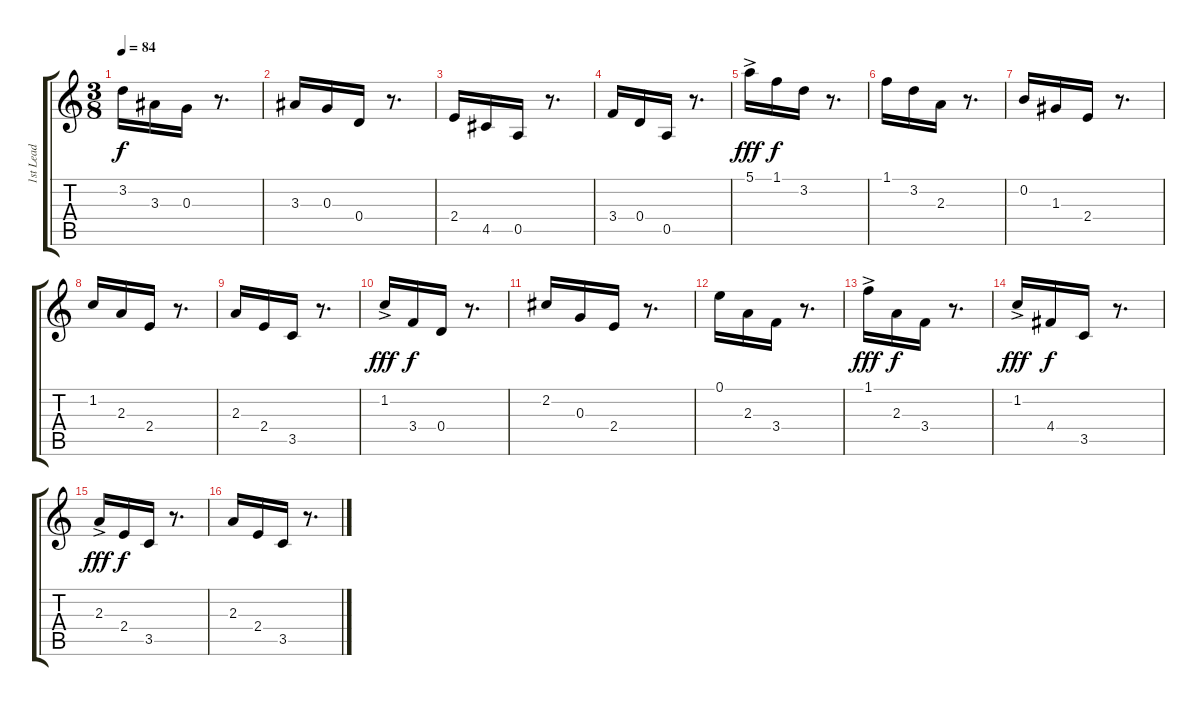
\track ("1st Lead" "1st Lead") {instrument electricguitarjazz}
\staff {score tabs}
\tuning (E4 B3 G3 D3 A2 E2) {hide}
\ts (3 8)
\tempo 84
\clef g2
\ks c
3.2.16{dy f} 3.3.16 0.3.16 r.8{d} |
3.3.16 0.3.16 0.4.16 r.8{d} |
2.4.16 4.5.16 0.5.16 r.8{d} |
3.4.16 0.4.16 0.5.16 r.8{d} |
5.1{ac}.16{dy fff} 1.1.16{dy f} 3.2.16 r.8{d} |
1.1.16 3.2.16 2.3.16 r.8{d} |
0.2.16 1.3.16 2.4.16 r.8{d} |
1.2.16 2.3.16 2.4.16 r.8{d} |
2.3.16 2.4.16 3.5.16 r.8{d} |
1.2{ac}.16{dy fff} 3.4.16{dy f} 0.4.16 r.8{d} |
2.2.16 0.3.16 2.4.16 r.8{d} |
0.1.16 2.3.16 3.4.16 r.8{d} |
1.1{ac}.16{dy fff} 2.3.16{dy f} 3.4.16 r.8{d} |
1.2{ac}.16{dy fff} 4.4.16{dy f} 3.5.16 r.8{d} |
2.3{ac}.16{dy fff} 2.4.16{dy f} 3.5.16 r.8{d} |
2.3.16 2.4.16 3.5.16 r.8{d}
